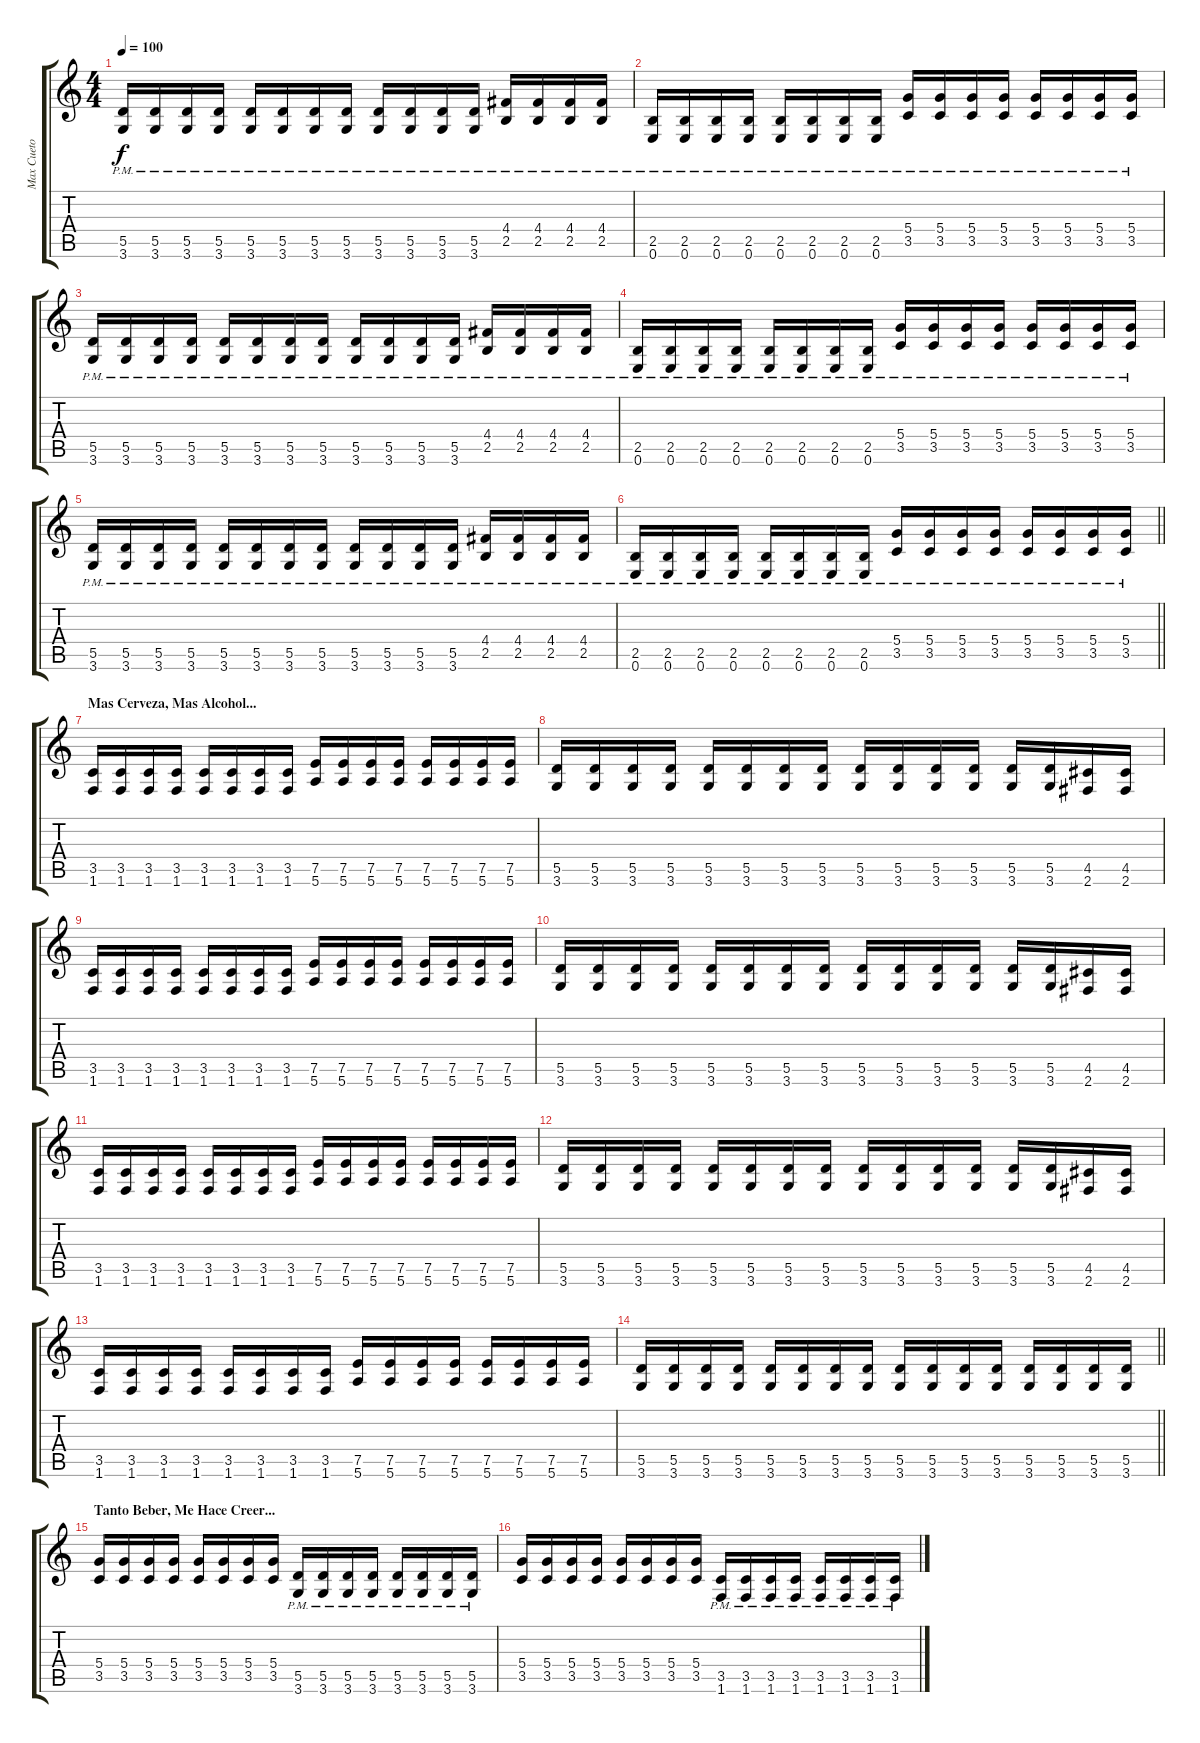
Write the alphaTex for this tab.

\track ("Max Cueto (Ritmica)" "Max Cueto ") {instrument distortionguitar}
\staff {score tabs}
\tuning (E4 B3 G3 D3 A2 E2) {hide}
\ts (4 4)
\tempo 100
\clef g2
\ks c
(5.5{pm} 3.6{pm}).16{dy f} (5.5{pm} 3.6{pm}).16 (5.5{pm} 3.6{pm}).16 (5.5{pm} 3.6{pm}).16 (5.5{pm} 3.6{pm}).16 (5.5{pm} 3.6{pm}).16 (5.5{pm} 3.6{pm}).16 (5.5{pm} 3.6{pm}).16 (5.5{pm} 3.6{pm}).16 (5.5{pm} 3.6{pm}).16 (5.5{pm} 3.6{pm}).16 (5.5{pm} 3.6{pm}).16 (4.4{pm} 2.5{pm}).16 (4.4{pm} 2.5{pm}).16 (4.4{pm} 2.5{pm}).16 (4.4{pm} 2.5{pm}).16 |
(2.5{pm} 0.6{pm}).16 (2.5{pm} 0.6{pm}).16 (2.5{pm} 0.6{pm}).16 (2.5{pm} 0.6{pm}).16 (2.5{pm} 0.6{pm}).16 (2.5{pm} 0.6{pm}).16 (2.5{pm} 0.6{pm}).16 (2.5{pm} 0.6{pm}).16 (5.4{pm} 3.5{pm}).16 (5.4{pm} 3.5{pm}).16 (5.4{pm} 3.5{pm}).16 (5.4{pm} 3.5{pm}).16 (5.4{pm} 3.5{pm}).16 (5.4{pm} 3.5{pm}).16 (5.4{pm} 3.5{pm}).16 (5.4{pm} 3.5{pm}).16 |
(5.5{pm} 3.6{pm}).16 (5.5{pm} 3.6{pm}).16 (5.5{pm} 3.6{pm}).16 (5.5{pm} 3.6{pm}).16 (5.5{pm} 3.6{pm}).16 (5.5{pm} 3.6{pm}).16 (5.5{pm} 3.6{pm}).16 (5.5{pm} 3.6{pm}).16 (5.5{pm} 3.6{pm}).16 (5.5{pm} 3.6{pm}).16 (5.5{pm} 3.6{pm}).16 (5.5{pm} 3.6{pm}).16 (4.4{pm} 2.5{pm}).16 (4.4{pm} 2.5{pm}).16 (4.4{pm} 2.5{pm}).16 (4.4{pm} 2.5{pm}).16 |
(2.5{pm} 0.6{pm}).16 (2.5{pm} 0.6{pm}).16 (2.5{pm} 0.6{pm}).16 (2.5{pm} 0.6{pm}).16 (2.5{pm} 0.6{pm}).16 (2.5{pm} 0.6{pm}).16 (2.5{pm} 0.6{pm}).16 (2.5{pm} 0.6{pm}).16 (5.4{pm} 3.5{pm}).16 (5.4{pm} 3.5{pm}).16 (5.4{pm} 3.5{pm}).16 (5.4{pm} 3.5{pm}).16 (5.4{pm} 3.5{pm}).16 (5.4{pm} 3.5{pm}).16 (5.4{pm} 3.5{pm}).16 (5.4{pm} 3.5{pm}).16 |
(5.5{pm} 3.6{pm}).16 (5.5{pm} 3.6{pm}).16 (5.5{pm} 3.6{pm}).16 (5.5{pm} 3.6{pm}).16 (5.5{pm} 3.6{pm}).16 (5.5{pm} 3.6{pm}).16 (5.5{pm} 3.6{pm}).16 (5.5{pm} 3.6{pm}).16 (5.5{pm} 3.6{pm}).16 (5.5{pm} 3.6{pm}).16 (5.5{pm} 3.6{pm}).16 (5.5{pm} 3.6{pm}).16 (4.4{pm} 2.5{pm}).16 (4.4{pm} 2.5{pm}).16 (4.4{pm} 2.5{pm}).16 (4.4{pm} 2.5{pm}).16 |
\barLineRight lightlight
(2.5{pm} 0.6{pm}).16 (2.5{pm} 0.6{pm}).16 (2.5{pm} 0.6{pm}).16 (2.5{pm} 0.6{pm}).16 (2.5{pm} 0.6{pm}).16 (2.5{pm} 0.6{pm}).16 (2.5{pm} 0.6{pm}).16 (2.5{pm} 0.6{pm}).16 (5.4{pm} 3.5{pm}).16 (5.4{pm} 3.5{pm}).16 (5.4{pm} 3.5{pm}).16 (5.4{pm} 3.5{pm}).16 (5.4{pm} 3.5{pm}).16 (5.4{pm} 3.5{pm}).16 (5.4{pm} 3.5{pm}).16 (5.4{pm} 3.5{pm}).16 |
\section ("" "Mas Cerveza, Mas Alcohol...")
(3.5 1.6).16 (3.5 1.6).16 (3.5 1.6).16 (3.5 1.6).16 (3.5 1.6).16 (3.5 1.6).16 (3.5 1.6).16 (3.5 1.6).16 (7.5 5.6).16 (7.5 5.6).16 (7.5 5.6).16 (7.5 5.6).16 (7.5 5.6).16 (7.5 5.6).16 (7.5 5.6).16 (7.5 5.6).16 |
(5.5 3.6).16 (5.5 3.6).16 (5.5 3.6).16 (5.5 3.6).16 (5.5 3.6).16 (5.5 3.6).16 (5.5 3.6).16 (5.5 3.6).16 (5.5 3.6).16 (5.5 3.6).16 (5.5 3.6).16 (5.5 3.6).16 (5.5 3.6).16 (5.5 3.6).16 (4.5 2.6).16 (4.5 2.6).16 |
(3.5 1.6).16 (3.5 1.6).16 (3.5 1.6).16 (3.5 1.6).16 (3.5 1.6).16 (3.5 1.6).16 (3.5 1.6).16 (3.5 1.6).16 (7.5 5.6).16 (7.5 5.6).16 (7.5 5.6).16 (7.5 5.6).16 (7.5 5.6).16 (7.5 5.6).16 (7.5 5.6).16 (7.5 5.6).16 |
(5.5 3.6).16 (5.5 3.6).16 (5.5 3.6).16 (5.5 3.6).16 (5.5 3.6).16 (5.5 3.6).16 (5.5 3.6).16 (5.5 3.6).16 (5.5 3.6).16 (5.5 3.6).16 (5.5 3.6).16 (5.5 3.6).16 (5.5 3.6).16 (5.5 3.6).16 (4.5 2.6).16 (4.5 2.6).16 |
(3.5 1.6).16 (3.5 1.6).16 (3.5 1.6).16 (3.5 1.6).16 (3.5 1.6).16 (3.5 1.6).16 (3.5 1.6).16 (3.5 1.6).16 (7.5 5.6).16 (7.5 5.6).16 (7.5 5.6).16 (7.5 5.6).16 (7.5 5.6).16 (7.5 5.6).16 (7.5 5.6).16 (7.5 5.6).16 |
(5.5 3.6).16 (5.5 3.6).16 (5.5 3.6).16 (5.5 3.6).16 (5.5 3.6).16 (5.5 3.6).16 (5.5 3.6).16 (5.5 3.6).16 (5.5 3.6).16 (5.5 3.6).16 (5.5 3.6).16 (5.5 3.6).16 (5.5 3.6).16 (5.5 3.6).16 (4.5 2.6).16 (4.5 2.6).16 |
(3.5 1.6).16 (3.5 1.6).16 (3.5 1.6).16 (3.5 1.6).16 (3.5 1.6).16 (3.5 1.6).16 (3.5 1.6).16 (3.5 1.6).16 (7.5 5.6).16 (7.5 5.6).16 (7.5 5.6).16 (7.5 5.6).16 (7.5 5.6).16 (7.5 5.6).16 (7.5 5.6).16 (7.5 5.6).16 |
\barLineRight lightlight
(5.5 3.6).16 (5.5 3.6).16 (5.5 3.6).16 (5.5 3.6).16 (5.5 3.6).16 (5.5 3.6).16 (5.5 3.6).16 (5.5 3.6).16 (5.5 3.6).16 (5.5 3.6).16 (5.5 3.6).16 (5.5 3.6).16 (5.5 3.6).16 (5.5 3.6).16 (5.5 3.6).16 (5.5 3.6).16 |
\section ("" "Tanto Beber, Me Hace Creer...")
(5.4 3.5).16 (5.4 3.5).16 (5.4 3.5).16 (5.4 3.5).16 (5.4 3.5).16 (5.4 3.5).16 (5.4 3.5).16 (5.4 3.5).16 (5.5{pm} 3.6{pm}).16 (5.5{pm} 3.6{pm}).16 (5.5{pm} 3.6{pm}).16 (5.5{pm} 3.6{pm}).16 (5.5{pm} 3.6{pm}).16 (5.5{pm} 3.6{pm}).16 (5.5{pm} 3.6{pm}).16 (5.5{pm} 3.6{pm}).16 |
(5.4 3.5).16 (5.4 3.5).16 (5.4 3.5).16 (5.4 3.5).16 (5.4 3.5).16 (5.4 3.5).16 (5.4 3.5).16 (5.4 3.5).16 (3.5{pm} 1.6{pm}).16 (3.5{pm} 1.6{pm}).16 (3.5{pm} 1.6{pm}).16 (3.5{pm} 1.6{pm}).16 (3.5{pm} 1.6{pm}).16 (3.5{pm} 1.6{pm}).16 (3.5{pm} 1.6{pm}).16 (3.5{pm} 1.6{pm}).16
